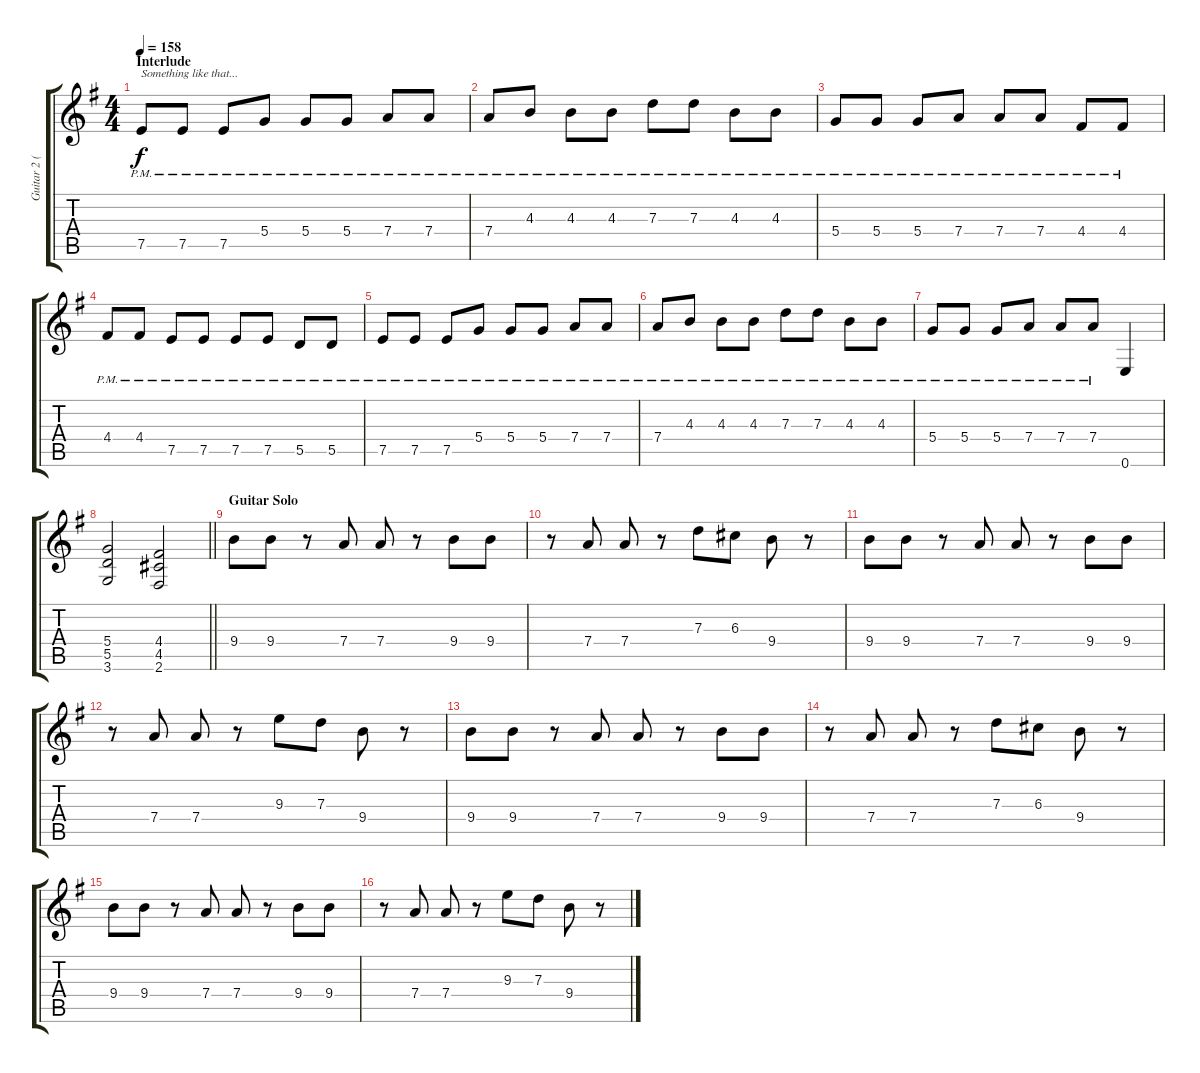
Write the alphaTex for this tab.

\track ("Guitar 2 (Steffen)" "Guitar 2 (") {instrument overdrivenguitar}
\staff {score tabs}
\tuning (E4 B3 G3 D3 A2 E2) {hide}
\ts (4 4)
\section ("" "Interlude")
\tempo 158
\clef g2
\ks g
7.5{pm}.8{txt "Something like that..." dy f} 7.5{pm}.8 7.5{pm}.8 5.4{pm}.8 5.4{pm}.8 5.4{pm}.8 7.4{pm}.8 7.4{pm}.8 |
7.4{pm}.8 4.3{pm}.8 4.3{pm}.8 4.3{pm}.8 7.3{pm}.8 7.3{pm}.8 4.3{pm}.8 4.3{pm}.8 |
5.4{pm}.8 5.4{pm}.8 5.4{pm}.8 7.4{pm}.8 7.4{pm}.8 7.4{pm}.8 4.4{pm}.8 4.4{pm}.8 |
4.4{pm}.8 4.4{pm}.8 7.5{pm}.8 7.5{pm}.8 7.5{pm}.8 7.5{pm}.8 5.5{pm}.8 5.5{pm}.8 |
7.5{pm}.8 7.5{pm}.8 7.5{pm}.8 5.4{pm}.8 5.4{pm}.8 5.4{pm}.8 7.4{pm}.8 7.4{pm}.8 |
7.4{pm}.8 4.3{pm}.8 4.3{pm}.8 4.3{pm}.8 7.3{pm}.8 7.3{pm}.8 4.3{pm}.8 4.3{pm}.8 |
5.4{pm}.8 5.4{pm}.8 5.4{pm}.8 7.4{pm}.8 7.4{pm}.8 7.4{pm}.8 0.6.4 |
\barLineRight lightlight
(5.4 5.5 3.6).2 (4.4 4.5 2.6).2 |
\section ("" "Guitar Solo")
9.4.8 9.4.8 r.8 7.4.8 7.4.8 r.8 9.4.8 9.4.8 |
r.8 7.4.8 7.4.8 r.8 7.3.8 6.3.8 9.4.8 r.8 |
9.4.8 9.4.8 r.8 7.4.8 7.4.8 r.8 9.4.8 9.4.8 |
r.8 7.4.8 7.4.8 r.8 9.3.8 7.3.8 9.4.8 r.8 |
9.4.8 9.4.8 r.8 7.4.8 7.4.8 r.8 9.4.8 9.4.8 |
r.8 7.4.8 7.4.8 r.8 7.3.8 6.3.8 9.4.8 r.8 |
9.4.8 9.4.8 r.8 7.4.8 7.4.8 r.8 9.4.8 9.4.8 |
r.8 7.4.8 7.4.8 r.8 9.3.8 7.3.8 9.4.8 r.8
